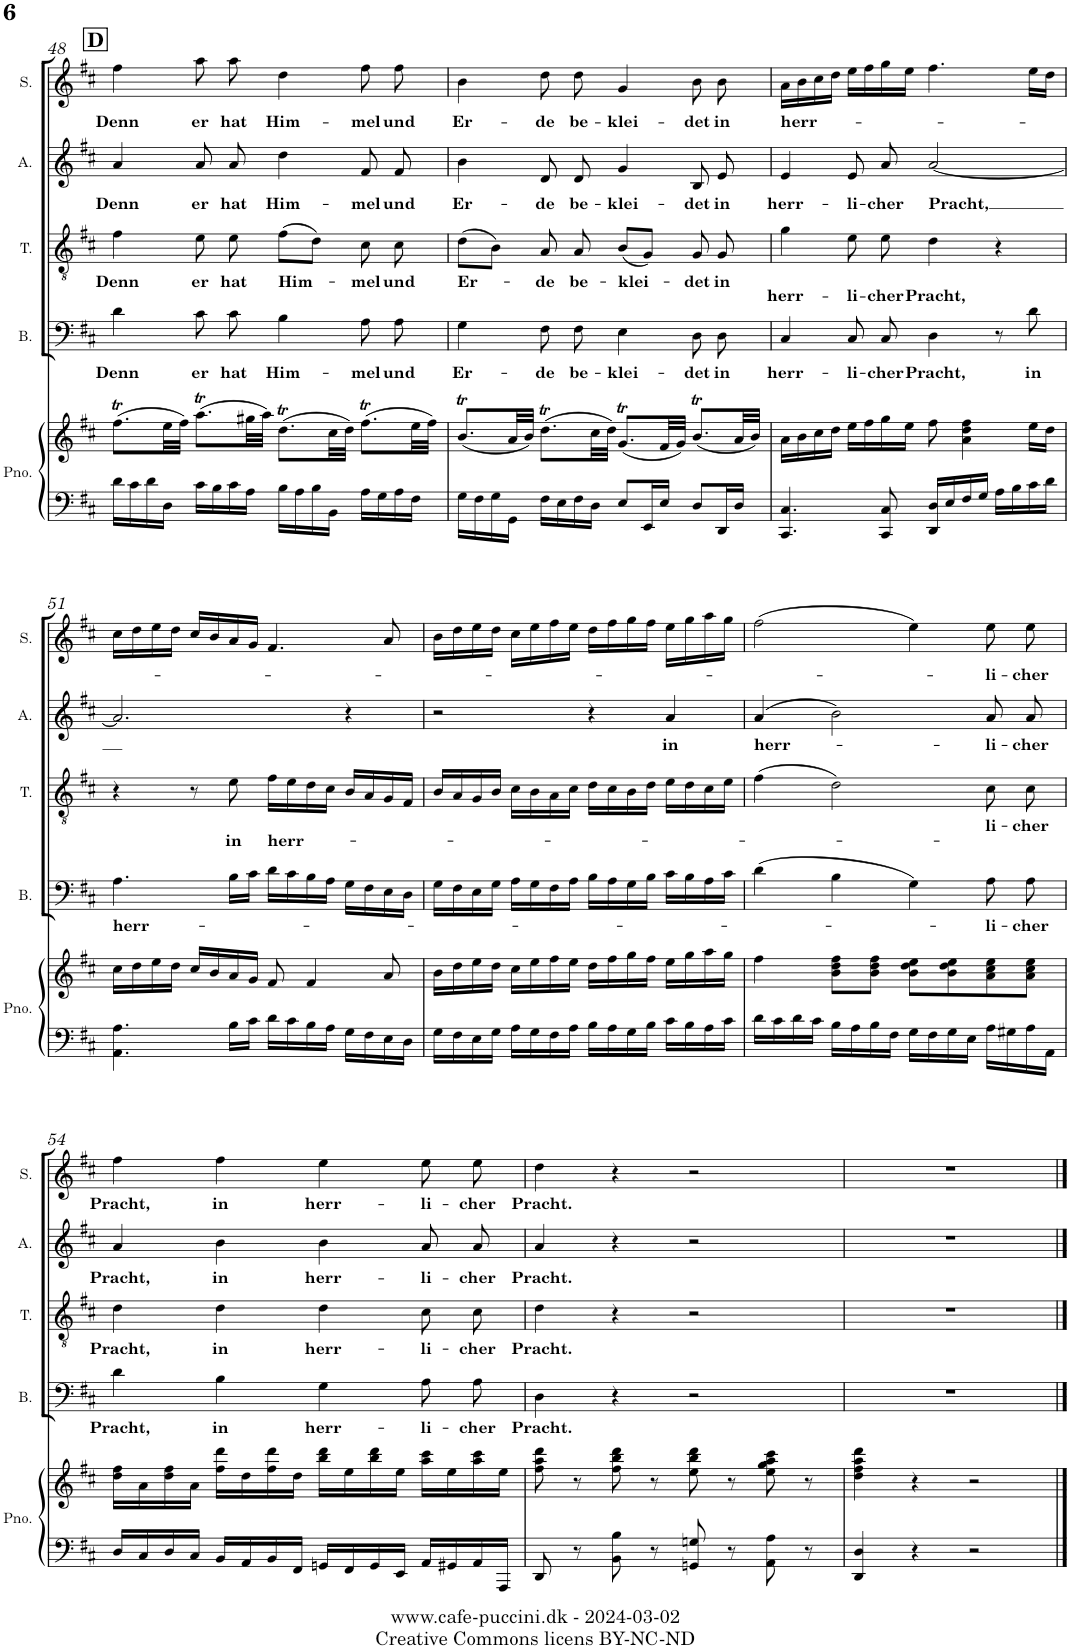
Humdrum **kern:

**kern	**kern	**kern	**text	**kern	**text	**kern	**text	**kern	**text
*part5	*part5	*part4	*part4	*part3	*part3	*part2	*part2	*part1	*part1
*staff6	*staff5	*staff4	*staff4	*staff3	*staff3	*staff2	*staff2	*staff1	*staff1
*I"Piano	*	*I"Bass	*	*I"Tenor	*	*I"Alto	*	*I"Soprano	*
*I'Pno.	*	*I'B.	*	*I'T.	*	*I'A.	*	*I'S.	*
!!LO:PB:g=z
*clefF4	*clefG2	*clefF4	*	*clefGv2	*	*clefG2	*	*clefG2	*
*k[f#c#]	*k[f#c#]	*k[f#c#]	*	*k[f#c#]	*	*k[f#c#]	*	*k[f#c#]	*
*M4/4	*M4/4	*M4/4	*	*M4/4	*	*M4/4	*	*M4/4	*
*met(c)	*met(c)	*met(c)	*	*met(c)	*	*met(c)	*	*met(c)	*
!!LO:REH:place=s1:a:B:cj:fs=14:t=D
=48	=48	=48	=48	=48	=48	=48	=48	=48	=48
!	!	!	!LO:LY:b	!	!LO:LY:b	!	!LO:LY:b	!	!LO:LY:b
16d\LL	(8.ff#t\L	4d\	Denn	4f#\	Denn	4a/	Denn	4ff#\	Denn
16c#\	.	.	.	.	.	.	.	.	.
16d\	.	.	.	.	.	.	.	.	.
16D\JJ	32ee\LL	.	.	.	.	.	.	.	.
.	32ff#\JJJ)	.	.	.	.	.	.	.	.
!	!	!	!LO:LY:b	!	!LO:LY:b	!	!LO:LY:b	!	!LO:LY:b
16c#\LL	(8.aaT\L	8c#\	er	8e\	er	8a/L	er	8aa\	er
16B\	.	.	.	.	.	.	.	.	.
!	!	!	!LO:LY:b	!	!LO:LY:b	!	!LO:LY:b	!	!LO:LY:b
16c#\	.	8c#\	hat	8e\	hat	8a/J	hat	8aa\	hat
16A\JJ	32gg#X\LL	.	.	.	.	.	.	.	.
.	32aa\JJJ)	.	.	.	.	.	.	.	.
!	!	!	!LO:LY:b	!	!LO:LY:b	!	!LO:LY:b	!	!LO:LY:b
16B\LL	(8.ddT\L	4B\	Him-	(8f#\L	Him-	4dd\	Him-	4dd\	Him-
16A\	.	.	.	.	.	.	.	.	.
16B\	.	.	.	8d\J)	.	.	.	.	.
16BB\JJ	32cc#\LL	.	.	.	.	.	.	.	.
.	32dd\JJJ)	.	.	.	.	.	.	.	.
!	!	!	!LO:LY:b	!	!LO:LY:b	!	!LO:LY:b	!	!LO:LY:b
16A\LL	(8.ff#t\L	8A\	-mel	8c#\	-mel	8f#/L	-mel	8ff#\	-mel
16G\	.	.	.	.	.	.	.	.	.
!	!	!	!LO:LY:b	!	!LO:LY:b	!	!LO:LY:b	!	!LO:LY:b
16A\	.	8A\	und	8c#\	und	8f#/J	und	8ff#\	und
16F#\JJ	32ee\LL	.	.	.	.	.	.	.	.
.	32ff#\JJJ)	.	.	.	.	.	.	.	.
=49	=49	=49	=49	=49	=49	=49	=49	=49	=49
!	!	!	!LO:LY:b	!	!LO:LY:b	!	!LO:LY:b	!	!LO:LY:b
16G\LL	(8.bT/L	4G\	Er-	(8d\L	Er-	4b\	Er-	4b\	Er-
16F#\	.	.	.	.	.	.	.	.	.
16G\	.	.	.	8B\J)	.	.	.	.	.
16GG\JJ	32a/LL	.	.	.	.	.	.	.	.
.	32b/JJJ)	.	.	.	.	.	.	.	.
!	!	!	!LO:LY:b	!	!LO:LY:b	!	!LO:LY:b	!	!LO:LY:b
16F#\LL	(8.ddT\L	8F#\	-de	8A/	-de	8d/L	-de	8dd\	-de
16E\	.	.	.	.	.	.	.	.	.
!	!	!	!LO:LY:b	!	!LO:LY:b	!	!LO:LY:b	!	!LO:LY:b
16F#\	.	8F#\	be-	8A/	be-	8d/J	be-	8dd\	be-
16D\JJ	32cc#\LL	.	.	.	.	.	.	.	.
.	32dd\JJJ)	.	.	.	.	.	.	.	.
!	!	!	!LO:LY:b	!	!LO:LY:b	!	!LO:LY:b	!	!LO:LY:b
8E/L	(8.gT/L	4E\	-klei-	(8B/L	-klei-	4g/	-klei-	4g/	-klei-
16EE/L	.	.	.	8G/J)	.	.	.	.	.
16E/JJ	32f#/LL	.	.	.	.	.	.	.	.
.	32g/JJJ)	.	.	.	.	.	.	.	.
!	!	!	!LO:LY:b	!	!LO:LY:b	!	!LO:LY:b	!	!LO:LY:b
8D/L	(8.bT/L	8D\	-det	8G/	-det	8B/L	-det	8b\	-det
!	!	!	!LO:LY:b	!	!LO:LY:b	!	!LO:LY:b	!	!LO:LY:b
16DD/L	.	8D\	in	8G/	in	8e/J	in	8b\	in
16D/JJ	32a/LL	.	.	.	.	.	.	.	.
.	32b/JJJ)	.	.	.	.	.	.	.	.
=50	=50	=50	=50	=50	=50	=50	=50	=50	=50
!	!	!	!LO:LY:b	!	!LO:LY:b	!	!LO:LY:b	!	!LO:LY:b
4.CC#/ 4.C#/	16a\LL	4C#/	herr-	4g\	herr-	4e/	herr-	16a\LL	herr-
.	16b\	.	.	.	.	.	.	16b\	.
.	16cc#\	.	.	.	.	.	.	16cc#\	.
.	16dd\JJ	.	.	.	.	.	.	16dd\JJ	.
!	!	!	!LO:LY:b	!	!LO:LY:b	!	!LO:LY:b	!	!
.	16ee\LL	8C#/	-li-	8e\	-li-	8e/L	-li-	16ee\LL	.
.	16ff#\	.	.	.	.	.	.	16ff#\	.
!	!	!	!LO:LY:b	!	!LO:LY:b	!	!LO:LY:b	!	!
8CC#/ 8C#/	16gg\	8C#/	-cher	8e\	-cher	8a/J	-cher	16gg\	.
.	16ee\JJ	.	.	.	.	.	.	16ee\JJ	.
!	!	!	!LO:LY:b	!	!LO:LY:b	!	!LO:LY:b	!	!
16DD/ 16D/LL	8ff#\	4D\	Pracht,	4d\	Pracht,	[2a/	Pracht,	4.ff#\	.
16E/	.	.	.	.	.	.	.	.	.
16F#/	4a\ 4dd\ 4ff#\	.	.	.	.	.	.	.	.
16G/JJ	.	.	.	.	.	.	.	.	.
16A\LL	.	8r	.	4r	.	.	.	.	.
16B\	.	.	.	.	.	.	.	.	.
!	!	!	!LO:LY:b	!	!	!	!	!	!
16c#\	16ee\LL	8d\	in	.	.	.	.	16ee\LL	.
16d\JJ	16dd\JJ	.	.	.	.	.	.	16dd\JJ	.
!!LO:LB:g=z
=51	=51	=51	=51	=51	=51	=51	=51	=51	=51
!	!	!	!LO:LY:b	!	!	!	!	!	!
4.AA\ 4.A\	16cc#\LL	4.A\	herr-	4r	.	2.a/]	.	16cc#\LL	.
.	16dd\	.	.	.	.	.	.	16dd\	.
.	16ee\	.	.	.	.	.	.	16ee\	.
.	16dd\JJ	.	.	.	.	.	.	16dd\JJ	.
.	16cc#/LL	.	.	8r	.	.	.	16cc#/LL	.
.	16b/	.	.	.	.	.	.	16b/	.
!	!	!	!	!	!LO:LY:b	!	!	!	!
16B\LL	16a/	16B\LL	.	8e\	in	.	.	16a/	.
16c#\JJ	16g/JJ	16c#\JJ	.	.	.	.	.	16g/JJ	.
!	!	!	!	!	!LO:LY:b	!	!	!	!
16d\LL	8f#/	16d\LL	.	16f#\LL	herr-	.	.	4.f#/	.
16c#\	.	16c#\	.	16e\	.	.	.	.	.
16B\	4f#/	16B\	.	16d\	.	.	.	.	.
16A\JJ	.	16A\JJ	.	16c#\JJ	.	.	.	.	.
16G\LL	.	16G\LL	.	16B/LL	.	4r	.	.	.
16F#\	.	16F#\	.	16A/	.	.	.	.	.
16E\	8a/	16E\	.	16G/	.	.	.	8a/	.
16D\JJ	.	16D\JJ	.	16F#/JJ	.	.	.	.	.
=52	=52	=52	=52	=52	=52	=52	=52	=52	=52
16G\LL	16b\LL	16G\LL	.	16B/LL	.	2r	.	16b\LL	.
16F#\	16dd\	16F#\	.	16A/	.	.	.	16dd\	.
16E\	16ee\	16E\	.	16G/	.	.	.	16ee\	.
16G\JJ	16dd\JJ	16G\JJ	.	16B/JJ	.	.	.	16dd\JJ	.
16A\LL	16cc#\LL	16A\LL	.	16c#\LL	.	.	.	16cc#\LL	.
16G\	16ee\	16G\	.	16B\	.	.	.	16ee\	.
16F#\	16ff#\	16F#\	.	16A\	.	.	.	16ff#\	.
16A\JJ	16ee\JJ	16A\JJ	.	16c#\JJ	.	.	.	16ee\JJ	.
16B\LL	16dd\LL	16B\LL	.	16d\LL	.	4r	.	16dd\LL	.
16A\	16ff#\	16A\	.	16c#\	.	.	.	16ff#\	.
16G\	16gg\	16G\	.	16B\	.	.	.	16gg\	.
16B\JJ	16ff#\JJ	16B\JJ	.	16d\JJ	.	.	.	16ff#\JJ	.
!	!	!	!	!	!	!	!LO:LY:b	!	!
16c#\LL	16ee\LL	16c#\LL	.	16e\LL	.	4a/	in	16ee\LL	.
16B\	16gg\	16B\	.	16d\	.	.	.	16gg\	.
16A\	16aa\	16A\	.	16c#\	.	.	.	16aa\	.
16c#\JJ	16gg\JJ	16c#\JJ	.	16e\JJ	.	.	.	16gg\JJ	.
=53	=53	=53	=53	=53	=53	=53	=53	=53	=53
!	!	!	!	!	!	!	!LO:LY:b	!	!
16d\LL	4ff#\	(4d\	.	(4f#\	.	(4a/	herr-	(2ff#\	.
16c#\	.	.	.	.	.	.	.	.	.
16d\	.	.	.	.	.	.	.	.	.
16c#\JJ	.	.	.	.	.	.	.	.	.
16B\LL	8b\ 8dd\ 8ff#\L	4B\	.	2d\)	.	2b\)	.	.	.
16A\	.	.	.	.	.	.	.	.	.
16B\	8b\ 8dd\ 8ff#\J	.	.	.	.	.	.	.	.
16F#\JJ	.	.	.	.	.	.	.	.	.
16G\LL	8b\ 8dd\ 8ee\L	4G\)	.	.	.	.	.	4ee\)	.
16F#\	.	.	.	.	.	.	.	.	.
16G\	8b\ 8dd\ 8ee\	.	.	.	.	.	.	.	.
16E\JJ	.	.	.	.	.	.	.	.	.
!	!	!	!LO:LY:b	!	!LO:LY:b	!	!LO:LY:b	!	!LO:LY:b
16A\LL	8a\ 8cc#\ 8ee\	8A\	-li-	8c#\	-li-	8a/L	-li-	8ee\	-li-
16G#X\	.	.	.	.	.	.	.	.	.
!	!	!	!LO:LY:b	!	!LO:LY:b	!	!LO:LY:b	!	!LO:LY:b
16A\	8a\ 8cc#\ 8ee\J	8A\	-cher	8c#\	-cher	8a/J	-cher	8ee\	-cher
16AA\JJ	.	.	.	.	.	.	.	.	.
!!LO:LB:g=z
=54	=54	=54	=54	=54	=54	=54	=54	=54	=54
!	!	!	!LO:LY:b	!	!LO:LY:b	!	!LO:LY:b	!	!LO:LY:b
16D/LL	16dd\ 16ff#\LL	4d\	Pracht,	4d\	Pracht,	4a/	Pracht,	4ff#\	Pracht,
16C#/	16a\	.	.	.	.	.	.	.	.
16D/	16dd\ 16ff#\	.	.	.	.	.	.	.	.
16C#/JJ	16a\JJ	.	.	.	.	.	.	.	.
!	!	!	!LO:LY:b	!	!LO:LY:b	!	!LO:LY:b	!	!LO:LY:b
16BB/LL	16ff#\ 16ddd\LL	4B\	in	4d\	in	4b\	in	4ff#\	in
16AA/	16dd\	.	.	.	.	.	.	.	.
16BB/	16ff#\ 16ddd\	.	.	.	.	.	.	.	.
16FF#/JJ	16dd\JJ	.	.	.	.	.	.	.	.
!	!	!	!LO:LY:b	!	!LO:LY:b	!	!LO:LY:b	!	!LO:LY:b
16GGn/LL	16bb\ 16ddd\LL	4G\	herr-	4d\	herr-	4b\	herr-	4ee\	herr-
16FF#/	16ee\	.	.	.	.	.	.	.	.
16GG/	16bb\ 16ddd\	.	.	.	.	.	.	.	.
16EE/JJ	16ee\JJ	.	.	.	.	.	.	.	.
!	!	!	!LO:LY:b	!	!LO:LY:b	!	!LO:LY:b	!	!LO:LY:b
16AA/LL	16aa\ 16ccc#\LL	8A\	-li-	8c#\	-li-	8a/L	-li-	8ee\	-li-
16GG#X/	16ee\	.	.	.	.	.	.	.	.
!	!	!	!LO:LY:b	!	!LO:LY:b	!	!LO:LY:b	!	!LO:LY:b
16AA/	16aa\ 16ccc#\	8A\	-cher	8c#\	-cher	8a/J	-cher	8ee\	-cher
16AAA/JJ	16ee\JJ	.	.	.	.	.	.	.	.
=55	=55	=55	=55	=55	=55	=55	=55	=55	=55
!	!	!	!LO:LY:b	!	!LO:LY:b	!	!LO:LY:b	!	!LO:LY:b
8DD/	8ff#\ 8aa\ 8ddd\	4D\	Pracht.	4d\	Pracht.	4a/	Pracht.	4dd\	Pracht.
8r	8r	.	.	.	.	.	.	.	.
8BB\ 8B\	8ff#\ 8bb\ 8ddd\	4r	.	4r	.	4r	.	4r	.
8r	8r	.	.	.	.	.	.	.	.
8GGn/ 8Gn/	8ee\ 8bb\ 8ddd\	2r	.	2r	.	2r	.	2r	.
8r	8r	.	.	.	.	.	.	.	.
8AA\ 8A\	8ee\ 8gg\ 8aa\ 8ccc#\	.	.	.	.	.	.	.	.
8r	8r	.	.	.	.	.	.	.	.
=56	=56	=56	=56	=56	=56	=56	=56	=56	=56
4DD/ 4D/	4dd\ 4ff#\ 4aa\ 4ddd\	1r	.	1r	.	1r	.	1r	.
4r	4r	.	.	.	.	.	.	.	.
2r	2r	.	.	.	.	.	.	.	.
==	==	==	==	==	==	==	==	==	==
*-	*-	*-	*-	*-	*-	*-	*-	*-	*-
